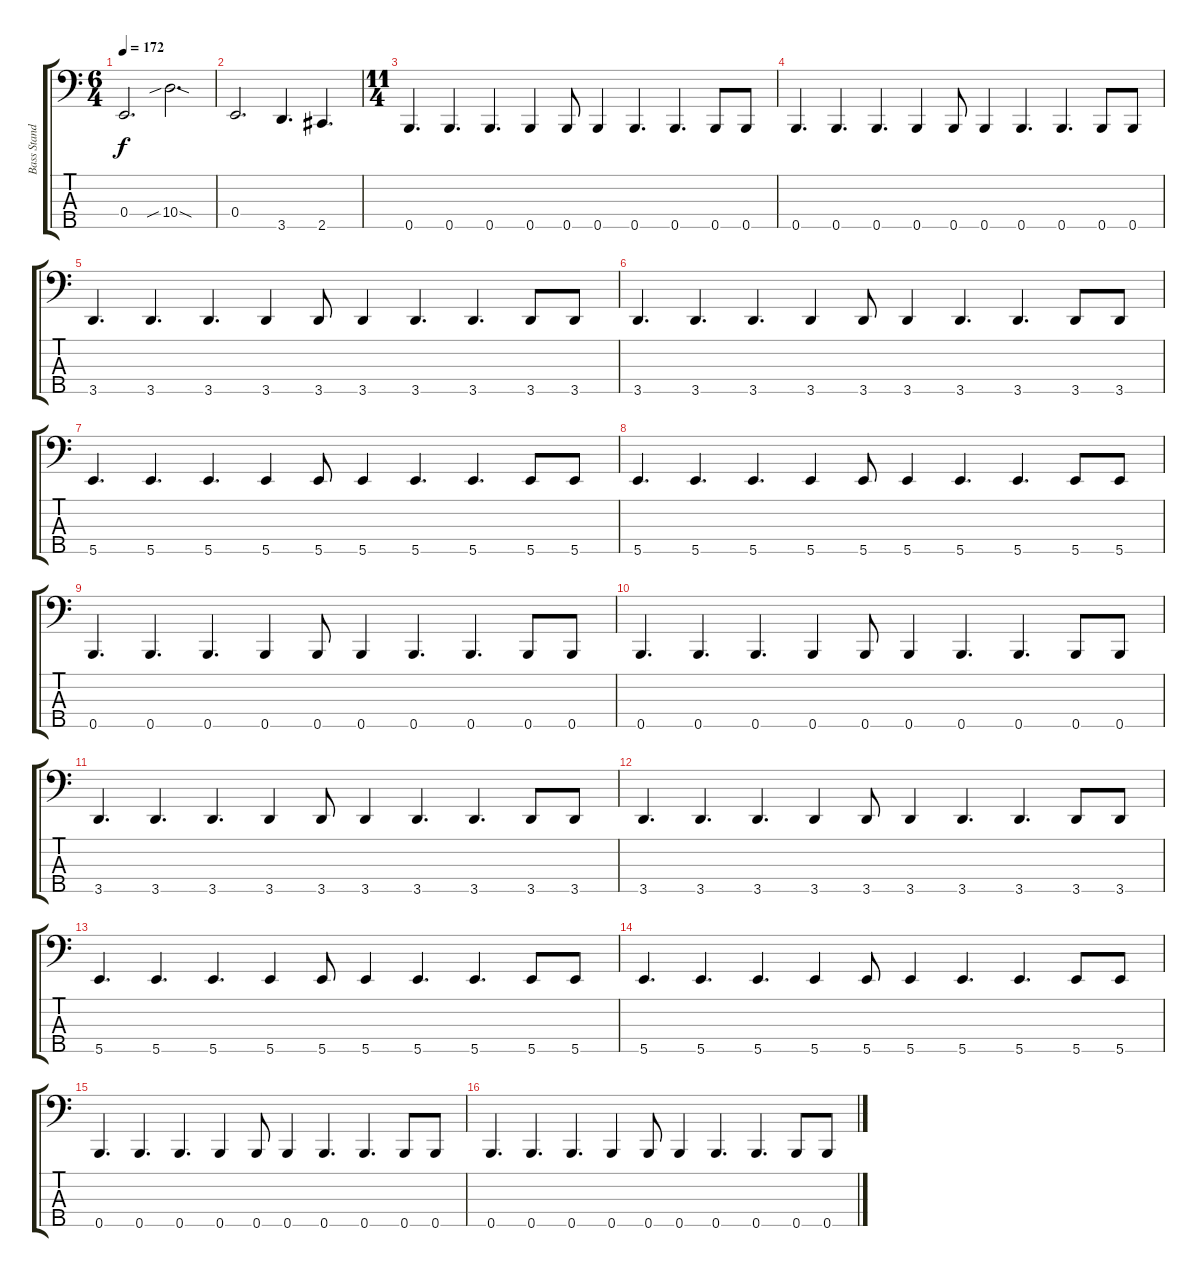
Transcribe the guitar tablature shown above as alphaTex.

\track ("Bass Standard" "Bass Stand") {instrument electricbasspick}
\staff {score tabs}
\tuning (G2 D2 A1 E1 B0) {hide}
\ts (6 4)
\tempo 172
\clef f4
\ks c
0.4.2{d dy f} 10.4{sib sod}.2{d} |
0.4.2{d} 3.5.4{d} 2.5.4{d} |
\ts (11 4)
0.5.4{d} 0.5.4{d} 0.5.4{d} 0.5.4 0.5.8 0.5.4 0.5.4{d} 0.5.4{d} 0.5.8 0.5.8 |
0.5.4{d} 0.5.4{d} 0.5.4{d} 0.5.4 0.5.8 0.5.4 0.5.4{d} 0.5.4{d} 0.5.8 0.5.8 |
3.5.4{d} 3.5.4{d} 3.5.4{d} 3.5.4 3.5.8 3.5.4 3.5.4{d} 3.5.4{d} 3.5.8 3.5.8 |
3.5.4{d} 3.5.4{d} 3.5.4{d} 3.5.4 3.5.8 3.5.4 3.5.4{d} 3.5.4{d} 3.5.8 3.5.8 |
5.5.4{d} 5.5.4{d} 5.5.4{d} 5.5.4 5.5.8 5.5.4 5.5.4{d} 5.5.4{d} 5.5.8 5.5.8 |
5.5.4{d} 5.5.4{d} 5.5.4{d} 5.5.4 5.5.8 5.5.4 5.5.4{d} 5.5.4{d} 5.5.8 5.5.8 |
0.5.4{d} 0.5.4{d} 0.5.4{d} 0.5.4 0.5.8 0.5.4 0.5.4{d} 0.5.4{d} 0.5.8 0.5.8 |
0.5.4{d} 0.5.4{d} 0.5.4{d} 0.5.4 0.5.8 0.5.4 0.5.4{d} 0.5.4{d} 0.5.8 0.5.8 |
3.5.4{d} 3.5.4{d} 3.5.4{d} 3.5.4 3.5.8 3.5.4 3.5.4{d} 3.5.4{d} 3.5.8 3.5.8 |
3.5.4{d} 3.5.4{d} 3.5.4{d} 3.5.4 3.5.8 3.5.4 3.5.4{d} 3.5.4{d} 3.5.8 3.5.8 |
5.5.4{d} 5.5.4{d} 5.5.4{d} 5.5.4 5.5.8 5.5.4 5.5.4{d} 5.5.4{d} 5.5.8 5.5.8 |
5.5.4{d} 5.5.4{d} 5.5.4{d} 5.5.4 5.5.8 5.5.4 5.5.4{d} 5.5.4{d} 5.5.8 5.5.8 |
0.5.4{d} 0.5.4{d} 0.5.4{d} 0.5.4 0.5.8 0.5.4 0.5.4{d} 0.5.4{d} 0.5.8 0.5.8 |
0.5.4{d} 0.5.4{d} 0.5.4{d} 0.5.4 0.5.8 0.5.4 0.5.4{d} 0.5.4{d} 0.5.8 0.5.8
